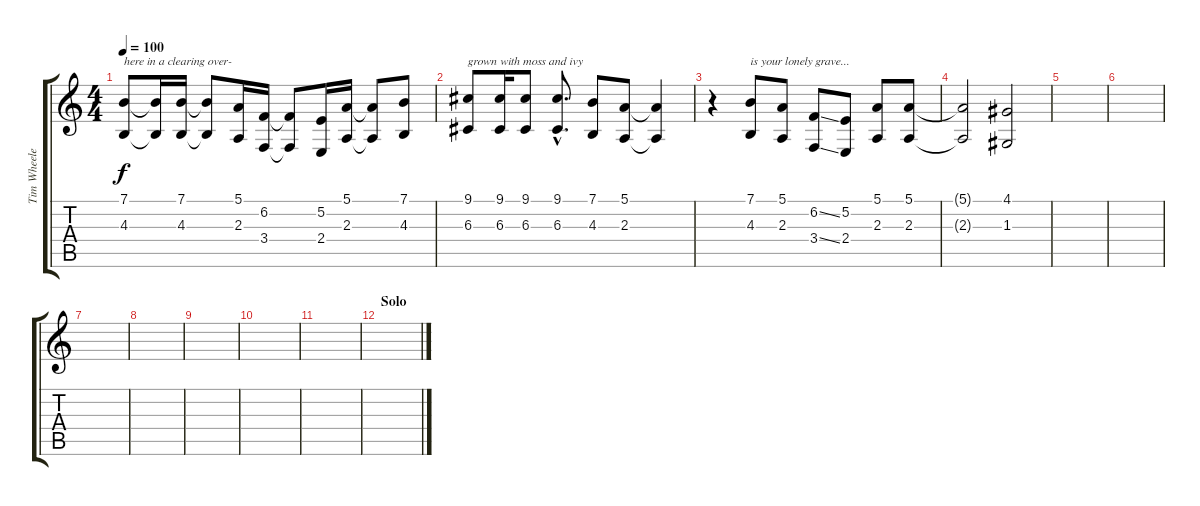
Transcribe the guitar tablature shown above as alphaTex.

\track ("Tim Wheeler (vox)" "Tim Wheele") {instrument lead6voice}
\staff {score tabs}
\tuning (E4 B3 G3 D3 A2 E2) {hide}
\ts (4 4)
\tempo 100
\clef g2
\ks c
(7.1 4.3).8{txt "here in a clearing over-" dy f} (7.1{t} 4.3{t}).16 (7.1 4.3).16 (7.1{t} 4.3{t}).8 (5.1 2.3).16 (6.2 3.4).16 (6.2{t} 3.4{t}).8 (5.2 2.4).16 (5.1 2.3).16 (5.1{t} 2.3{t}).8 (7.1 4.3).8 |
(9.1 6.3).8{txt "grown with moss and ivy"} (9.1 6.3).16 (9.1 6.3).8 (9.1{hac} 6.3{hac}).8{d} (7.1 4.3).8 (5.1 2.3).8 (5.1{t} 2.3{t}).4 |
r.4 (7.1 4.3).8{txt "is your lonely grave..."} (5.1 2.3).8 (6.2{ss} 3.4{ss}).8 (5.2 2.4).8 (5.1 2.3).8 (5.1 2.3).8 |
(5.1{t} 2.3{t}).2 (4.1 1.3).2 |
|
|
|
|
|
|
|
\section ("" "Solo")
